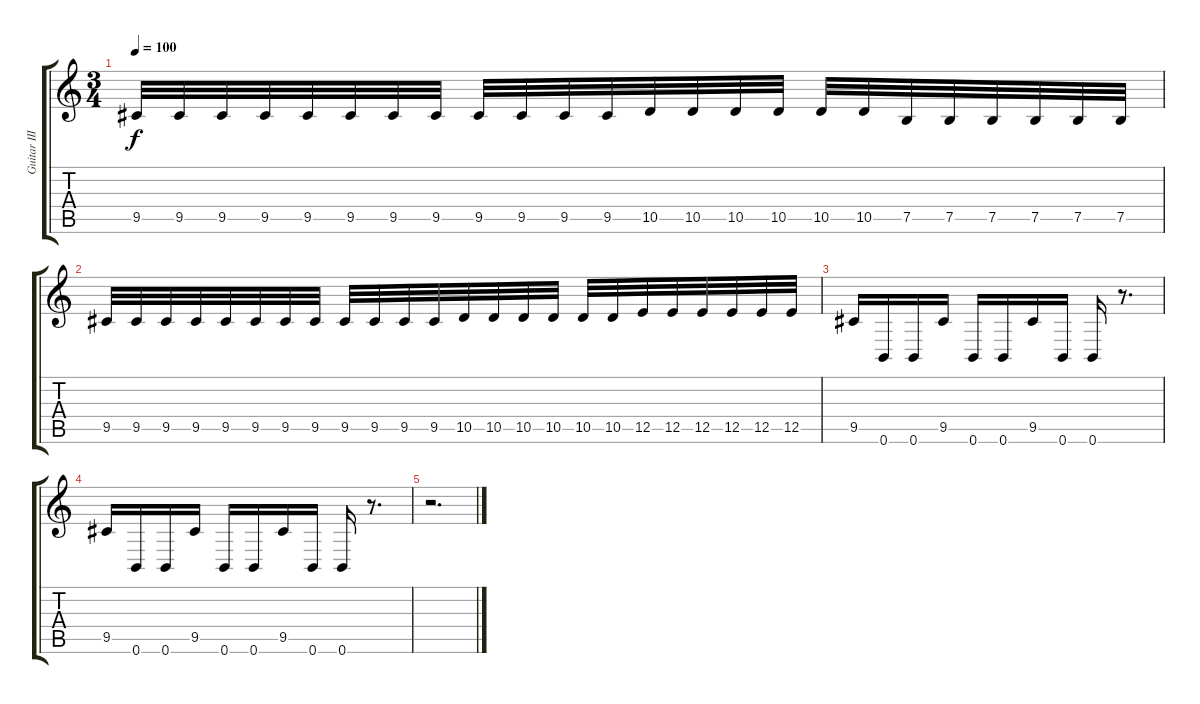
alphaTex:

\track ("Guitar III (dist.)" "Guitar III") {instrument overdrivenguitar}
\staff {score tabs}
\tuning (B3 Gb3 D3 A2 E2 B1) {hide}
\ts (3 4)
\tempo 100
\clef g2
\ks c
9.5.32{dy f} 9.5.32 9.5.32 9.5.32 9.5.32 9.5.32 9.5.32 9.5.32 9.5.32 9.5.32 9.5.32 9.5.32 10.5.32 10.5.32 10.5.32 10.5.32 10.5.32 10.5.32 7.5.32 7.5.32 7.5.32 7.5.32 7.5.32 7.5.32 |
9.5.32 9.5.32 9.5.32 9.5.32 9.5.32 9.5.32 9.5.32 9.5.32 9.5.32 9.5.32 9.5.32 9.5.32 10.5.32 10.5.32 10.5.32 10.5.32 10.5.32 10.5.32 12.5.32 12.5.32 12.5.32 12.5.32 12.5.32 12.5.32 |
9.5.16 0.6.16 0.6.16 9.5.16 0.6.16 0.6.16 9.5.16 0.6.16 0.6.16 r.8{d} |
9.5.16 0.6.16 0.6.16 9.5.16 0.6.16 0.6.16 9.5.16 0.6.16 0.6.16 r.8{d} |
r.2{d}
